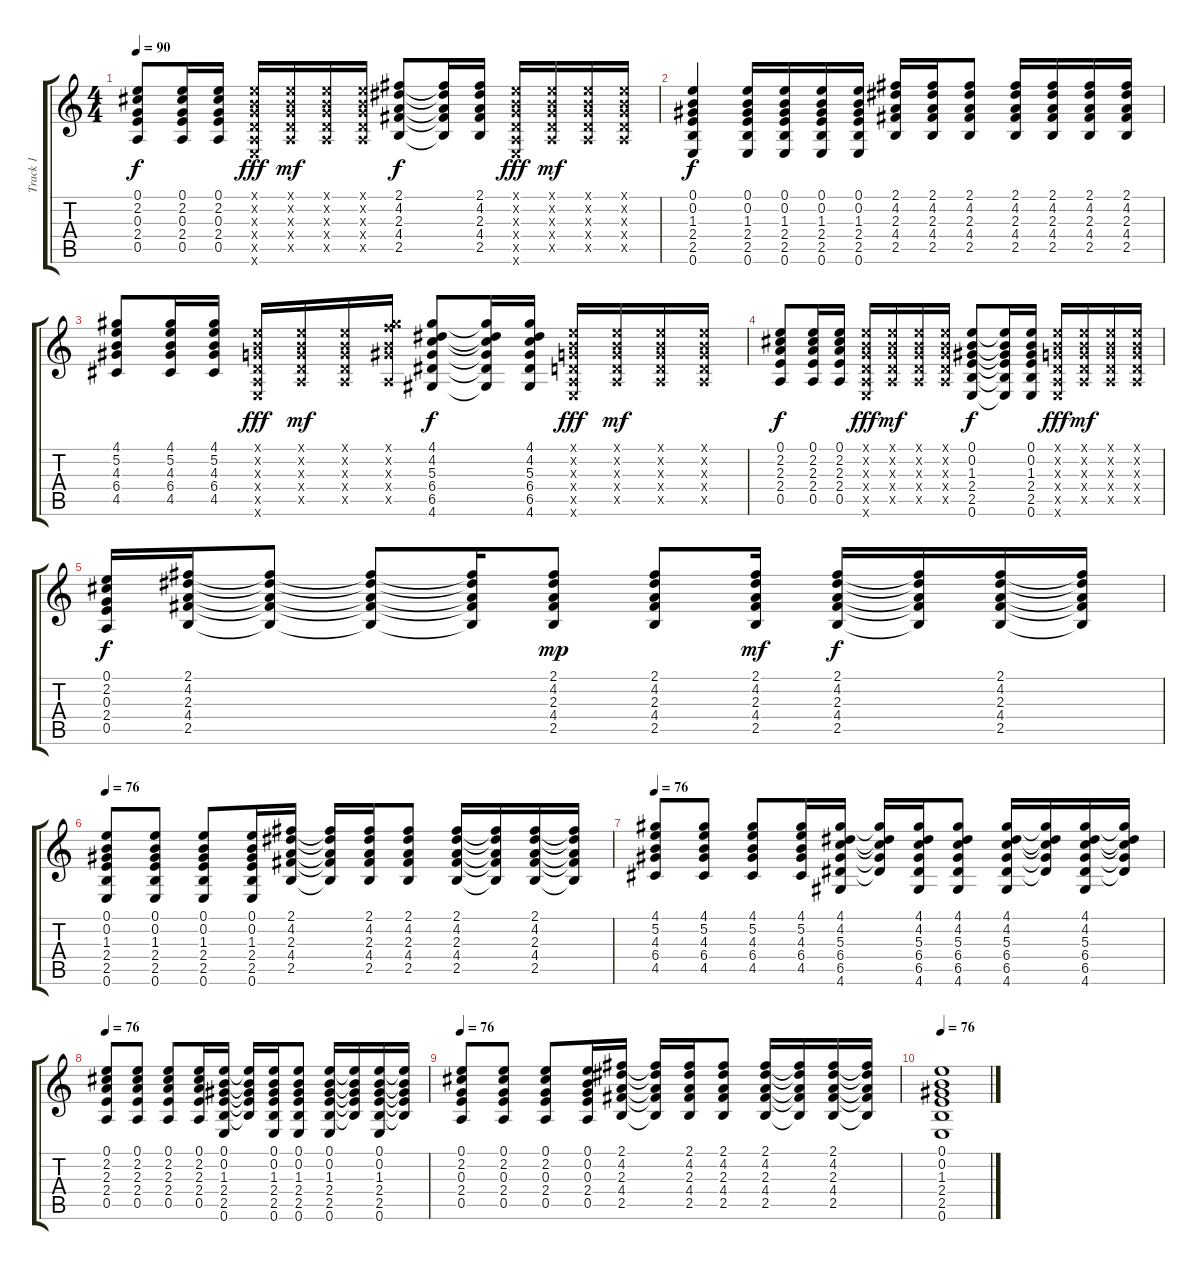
\track ("Track 1" "Track 1") {instrument acousticguitarsteel}
\staff {score tabs}
\tuning (E4 B3 G3 D3 A2 E2) {hide}
\ts (4 4)
\tempo 90
\clef g2
\ks c
(0.1 2.2 0.3 2.4 0.5).8{dy f} (0.1 2.2 0.3 2.4 0.5).16 (0.1 2.2 0.3 2.4 0.5).16 (0.1{x} 0.2{x} 0.3{x} 0.4{x} 0.5{x} 0.6{x}).16{dy fff} (0.1{x} 0.2{x} 0.3{x} 0.4{x} 0.5{x}).16{dy mf} (0.1{x} 0.2{x} 0.3{x} 0.4{x} 0.5{x}).16 (0.1{x} 0.2{x} 0.3{x} 0.4{x} 0.5{x}).16 (2.1 4.2 2.3 4.4 2.5).8{dy f} (2.1{t} 4.2{t} 2.3{t} 4.4{t} 2.5{t}).16 (2.1 4.2 2.3 4.4 2.5).16 (0.1{x} 0.2{x} 0.3{x} 0.4{x} 0.5{x} 0.6{x}).16{dy fff} (0.1{x} 0.2{x} 0.3{x} 0.4{x} 0.5{x}).16{dy mf} (0.1{x} 0.2{x} 0.3{x} 0.4{x} 0.5{x}).16 (0.1{x} 0.2{x} 0.3{x} 0.4{x} 0.5{x}).16 |
(0.1 0.2 1.3 2.4 2.5 0.6).4{dy f} (0.1 0.2 1.3 2.4 2.5 0.6).16 (0.1 0.2 1.3 2.4 2.5 0.6).16 (0.1 0.2 1.3 2.4 2.5 0.6).16 (0.1 0.2 1.3 2.4 2.5 0.6).16 (2.1 4.2 2.3 4.4 2.5).16 (2.1 4.2 2.3 4.4 2.5).16 (2.1 4.2 2.3 4.4 2.5).8 (2.1 4.2 2.3 4.4 2.5).16 (2.1 4.2 2.3 4.4 2.5).16 (2.1 4.2 2.3 4.4 2.5).16 (2.1 4.2 2.3 4.4 2.5).16 |
(4.1 5.2 4.3 6.4 4.5).8 (4.1 5.2 4.3 6.4 4.5).16 (4.1 5.2 4.3 6.4 4.5).16 (0.1{x} 0.2{x} 0.3{x} 0.4{x} 0.5{x} 0.6{x}).16{dy fff} (0.1{x} 0.2{x} 0.3{x} 0.4{x} 0.5{x}).16{dy mf} (0.1{x} 0.2{x} 0.3{x} 0.4{x} 0.5{x}).16 (4.1{x} 6.2{x} 4.3{x} 6.4{x} 0.5{x}).16 (4.1 4.2 5.3 6.4 6.5 4.6).8{dy f} (4.1{t} 4.2{t} 5.3{t} 6.4{t} 6.5{t} 4.6{t}).16 (4.1 4.2 5.3 6.4 6.5 4.6).16 (0.1{x} 0.2{x} 0.3{x} 0.4{x} 0.5{x} 0.6{x}).16{dy fff} (0.1{x} 0.2{x} 0.3{x} 0.4{x} 0.5{x}).16{dy mf} (0.1{x} 0.2{x} 0.3{x} 0.4{x} 0.5{x}).16 (0.1{x} 0.2{x} 0.3{x} 0.4{x} 0.5{x}).16 |
(0.1 2.2 2.3 2.4 0.5).8{dy f} (0.1 2.2 2.3 2.4 0.5).16 (0.1 2.2 2.3 2.4 0.5).16 (0.1{x} 0.2{x} 0.3{x} 0.4{x} 0.5{x} 0.6{x}).16{dy fff} (0.1{x} 0.2{x} 0.3{x} 0.4{x} 0.5{x}).16{dy mf} (0.1{x} 0.2{x} 0.3{x} 0.4{x} 0.5{x}).16 (0.1{x} 0.2{x} 0.3{x} 0.4{x} 0.5{x}).16 (0.1 0.2 1.3 2.4 2.5 0.6).8{dy f} (0.1{t} 0.2{t} 1.3{t} 2.4{t} 2.5{t} 0.6{t}).16 (0.1 0.2 1.3 2.4 2.5 0.6).16 (0.1{x} 0.2{x} 0.3{x} 0.4{x} 0.5{x} 0.6{x}).16{dy fff} (0.1{x} 0.2{x} 0.3{x} 0.4{x} 0.5{x}).16{dy mf} (0.1{x} 0.2{x} 0.3{x} 0.4{x} 0.5{x}).16 (0.1{x} 0.2{x} 0.3{x} 0.4{x} 0.5{x}).16 |
(0.1 2.2 0.3 2.4 0.5).16{dy f} (2.1 4.2 2.3 4.4 2.5).16 (2.1{t} 4.2{t} 2.3{t} 4.4{t} 2.5{t}).8 (2.1{t} 4.2{t} 2.3{t} 4.4{t} 2.5{t}).8 (2.1{t} 4.2{t} 2.3{t} 4.4{t} 2.5{t}).16 (2.1 4.2 2.3 4.4 2.5).8{dy mp} (2.1 4.2 2.3 4.4 2.5).8 (2.1 4.2 2.3 4.4 2.5).16{dy mf} (2.1 4.2 2.3 4.4 2.5).16{dy f} (2.1{t} 4.2{t} 2.3{t} 4.4{t} 2.5{t}).16 (2.1 4.2 2.3 4.4 2.5).16 (2.1{t} 4.2{t} 2.3{t} 4.4{t} 2.5{t}).16 |
\tempo 76
(0.1 0.2 1.3 2.4 2.5 0.6).8 (0.1 0.2 1.3 2.4 2.5 0.6).8 (0.1 0.2 1.3 2.4 2.5 0.6).8 (0.1 0.2 1.3 2.4 2.5 0.6).16 (2.1 4.2 2.3 4.4 2.5).16 (2.1{t} 4.2{t} 2.3{t} 4.4{t} 2.5{t}).16 (2.1 4.2 2.3 4.4 2.5).16 (2.1 4.2 2.3 4.4 2.5).8 (2.1 4.2 2.3 4.4 2.5).16 (2.1{t} 4.2{t} 2.3{t} 4.4{t} 2.5{t}).16 (2.1 4.2 2.3 4.4 2.5).16 (2.1{t} 4.2{t} 2.3{t} 4.4{t} 2.5{t}).16 |
\tempo 76
(4.1 5.2 4.3 6.4 4.5).8 (4.1 5.2 4.3 6.4 4.5).8 (4.1 5.2 4.3 6.4 4.5).8 (4.1 5.2 4.3 6.4 4.5).16 (4.1 4.2 5.3 6.4 6.5 4.6).16 (4.1{t} 4.2{t} 5.3{t} 6.4{t} 6.5{t}).16 (4.1 4.2 5.3 6.4 6.5 4.6).16 (4.1 4.2 5.3 6.4 6.5 4.6).8 (4.1 4.2 5.3 6.4 6.5 4.6).16 (4.1{t} 4.2{t} 5.3{t} 6.4{t} 6.5{t}).16 (4.1 4.2 5.3 6.4 6.5 4.6).16 (4.1{t} 4.2{t} 5.3{t} 6.4{t} 6.5{t}).16 |
\tempo 76
(0.1 2.2 2.3 2.4 0.5).8 (0.1 2.2 2.3 2.4 0.5).8 (0.1 2.2 2.3 2.4 0.5).8 (0.1 2.2 2.3 2.4 0.5).16 (0.1 0.2 1.3 2.4 2.5 0.6).16 (0.1{t} 0.2{t} 1.3{t} 2.4{t} 2.5{t}).16 (0.1 0.2 1.3 2.4 2.5 0.6).16 (0.1 0.2 1.3 2.4 2.5 0.6).8 (0.1 0.2 1.3 2.4 2.5 0.6).16 (0.1{t} 0.2{t} 1.3{t} 2.4{t} 2.5{t}).16 (0.1 0.2 1.3 2.4 2.5 0.6).16 (0.1{t} 0.2{t} 1.3{t} 2.4{t} 2.5{t}).16 |
\tempo 76
(0.1 2.2 0.3 2.4 0.5).8 (0.1 2.2 0.3 2.4 0.5).8 (0.1 2.2 0.3 2.4 0.5).8 (0.1 0.2 0.3 2.4 0.5).16 (2.1 4.2 2.3 4.4 2.5).16 (2.1{t} 4.2{t} 2.3{t} 4.4{t} 2.5{t}).16 (2.1 4.2 2.3 4.4 2.5).16 (2.1 4.2 2.3 4.4 2.5).8 (2.1 4.2 2.3 4.4 2.5).16 (2.1{t} 4.2{t} 2.3{t} 4.4{t} 2.5{t}).16 (2.1 4.2 2.3 4.4 2.5).16 (2.1{t} 4.2{t} 2.3{t} 4.4{t} 2.5{t}).16 |
\tempo 76
(0.1 0.2 1.3 2.4 2.5 0.6).1
